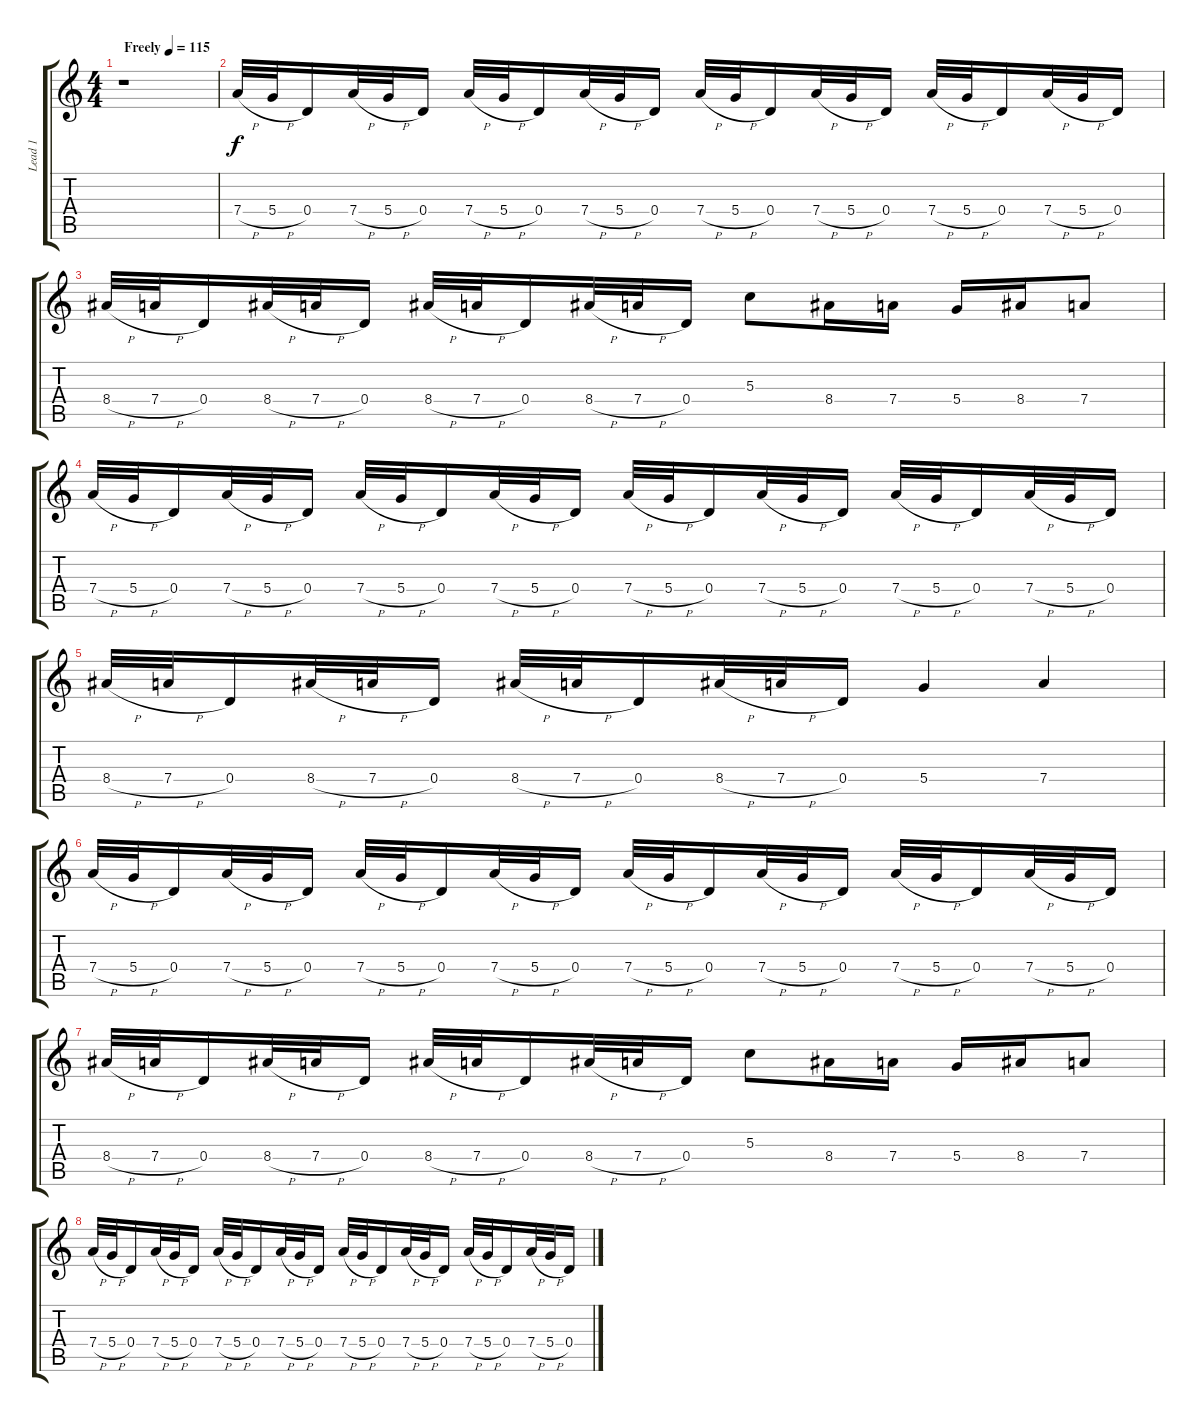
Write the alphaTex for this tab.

\track ("Lead 1" "Lead 1") {instrument distortionguitar}
\staff {score tabs}
\tuning (E4 B3 G3 D3 A2 E2) {hide}
\ts (4 4)
\tempo (115 "Freely")
\clef g2
\ks c
r.1{dy f instrument distortionguitar} |
7.4{h}.32 5.4{h}.32 0.4.16 7.4{h}.32 5.4{h}.32 0.4.16 7.4{h}.32 5.4{h}.32 0.4.16 7.4{h}.32 5.4{h}.32 0.4.16 7.4{h}.32 5.4{h}.32 0.4.16 7.4{h}.32 5.4{h}.32 0.4.16 7.4{h}.32 5.4{h}.32 0.4.16 7.4{h}.32 5.4{h}.32 0.4.16 |
8.4{h}.32 7.4{h}.32 0.4.16 8.4{h}.32 7.4{h}.32 0.4.16 8.4{h}.32 7.4{h}.32 0.4.16 8.4{h}.32 7.4{h}.32 0.4.16 5.3.8 8.4.16 7.4.16 5.4.16 8.4.16 7.4.8 |
7.4{h}.32 5.4{h}.32 0.4.16 7.4{h}.32 5.4{h}.32 0.4.16 7.4{h}.32 5.4{h}.32 0.4.16 7.4{h}.32 5.4{h}.32 0.4.16 7.4{h}.32 5.4{h}.32 0.4.16 7.4{h}.32 5.4{h}.32 0.4.16 7.4{h}.32 5.4{h}.32 0.4.16 7.4{h}.32 5.4{h}.32 0.4.16 |
8.4{h}.32 7.4{h}.32 0.4.16 8.4{h}.32 7.4{h}.32 0.4.16 8.4{h}.32 7.4{h}.32 0.4.16 8.4{h}.32 7.4{h}.32 0.4.16 5.4.4 7.4.4 |
7.4{h}.32 5.4{h}.32 0.4.16 7.4{h}.32 5.4{h}.32 0.4.16 7.4{h}.32 5.4{h}.32 0.4.16 7.4{h}.32 5.4{h}.32 0.4.16 7.4{h}.32 5.4{h}.32 0.4.16 7.4{h}.32 5.4{h}.32 0.4.16 7.4{h}.32 5.4{h}.32 0.4.16 7.4{h}.32 5.4{h}.32 0.4.16 |
8.4{h}.32 7.4{h}.32 0.4.16 8.4{h}.32 7.4{h}.32 0.4.16 8.4{h}.32 7.4{h}.32 0.4.16 8.4{h}.32 7.4{h}.32 0.4.16 5.3.8 8.4.16 7.4.16 5.4.16 8.4.16 7.4.8 |
7.4{h}.32 5.4{h}.32 0.4.16 7.4{h}.32 5.4{h}.32 0.4.16 7.4{h}.32 5.4{h}.32 0.4.16 7.4{h}.32 5.4{h}.32 0.4.16 7.4{h}.32 5.4{h}.32 0.4.16 7.4{h}.32 5.4{h}.32 0.4.16 7.4{h}.32 5.4{h}.32 0.4.16 7.4{h}.32 5.4{h}.32 0.4.16
